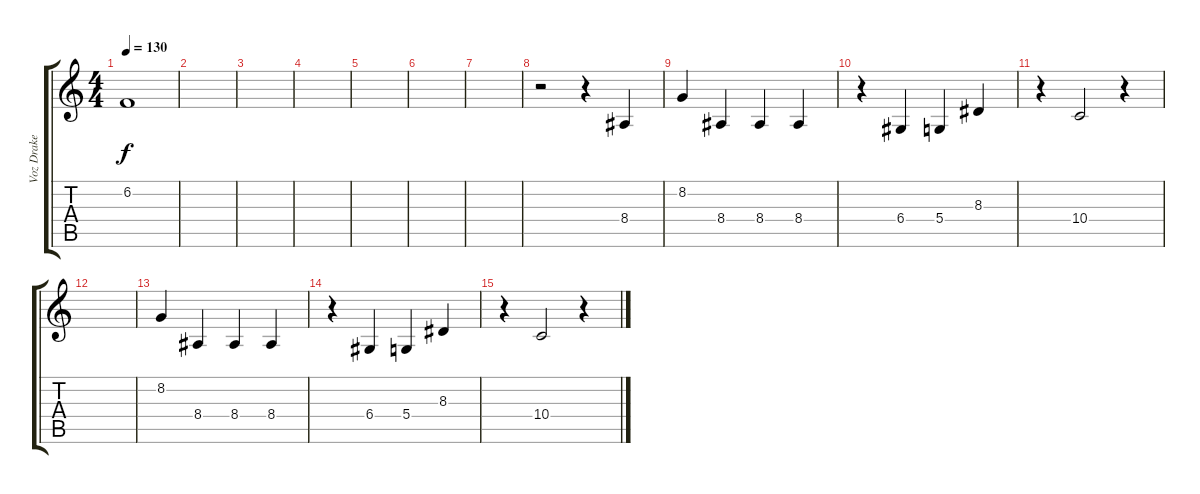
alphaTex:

\track ("Voz Drake" "Voz Drake") {instrument violin}
\staff {score tabs}
\tuning (E4 B3 G3 D3 A2 E2) {hide}
\ts (4 4)
\tempo 130
\clef g2
\ks c
6.2.1{dy f} |
|
|
|
|
|
|
r.2 r.4 8.4.4 |
8.2.4 8.4.4 8.4.4 8.4.4 |
r.4 6.4.4 5.4.4 8.3.4 |
r.4 10.4.2 r.4 |
|
8.2.4 8.4.4 8.4.4 8.4.4 |
r.4 6.4.4 5.4.4 8.3.4 |
r.4 10.4.2 r.4
